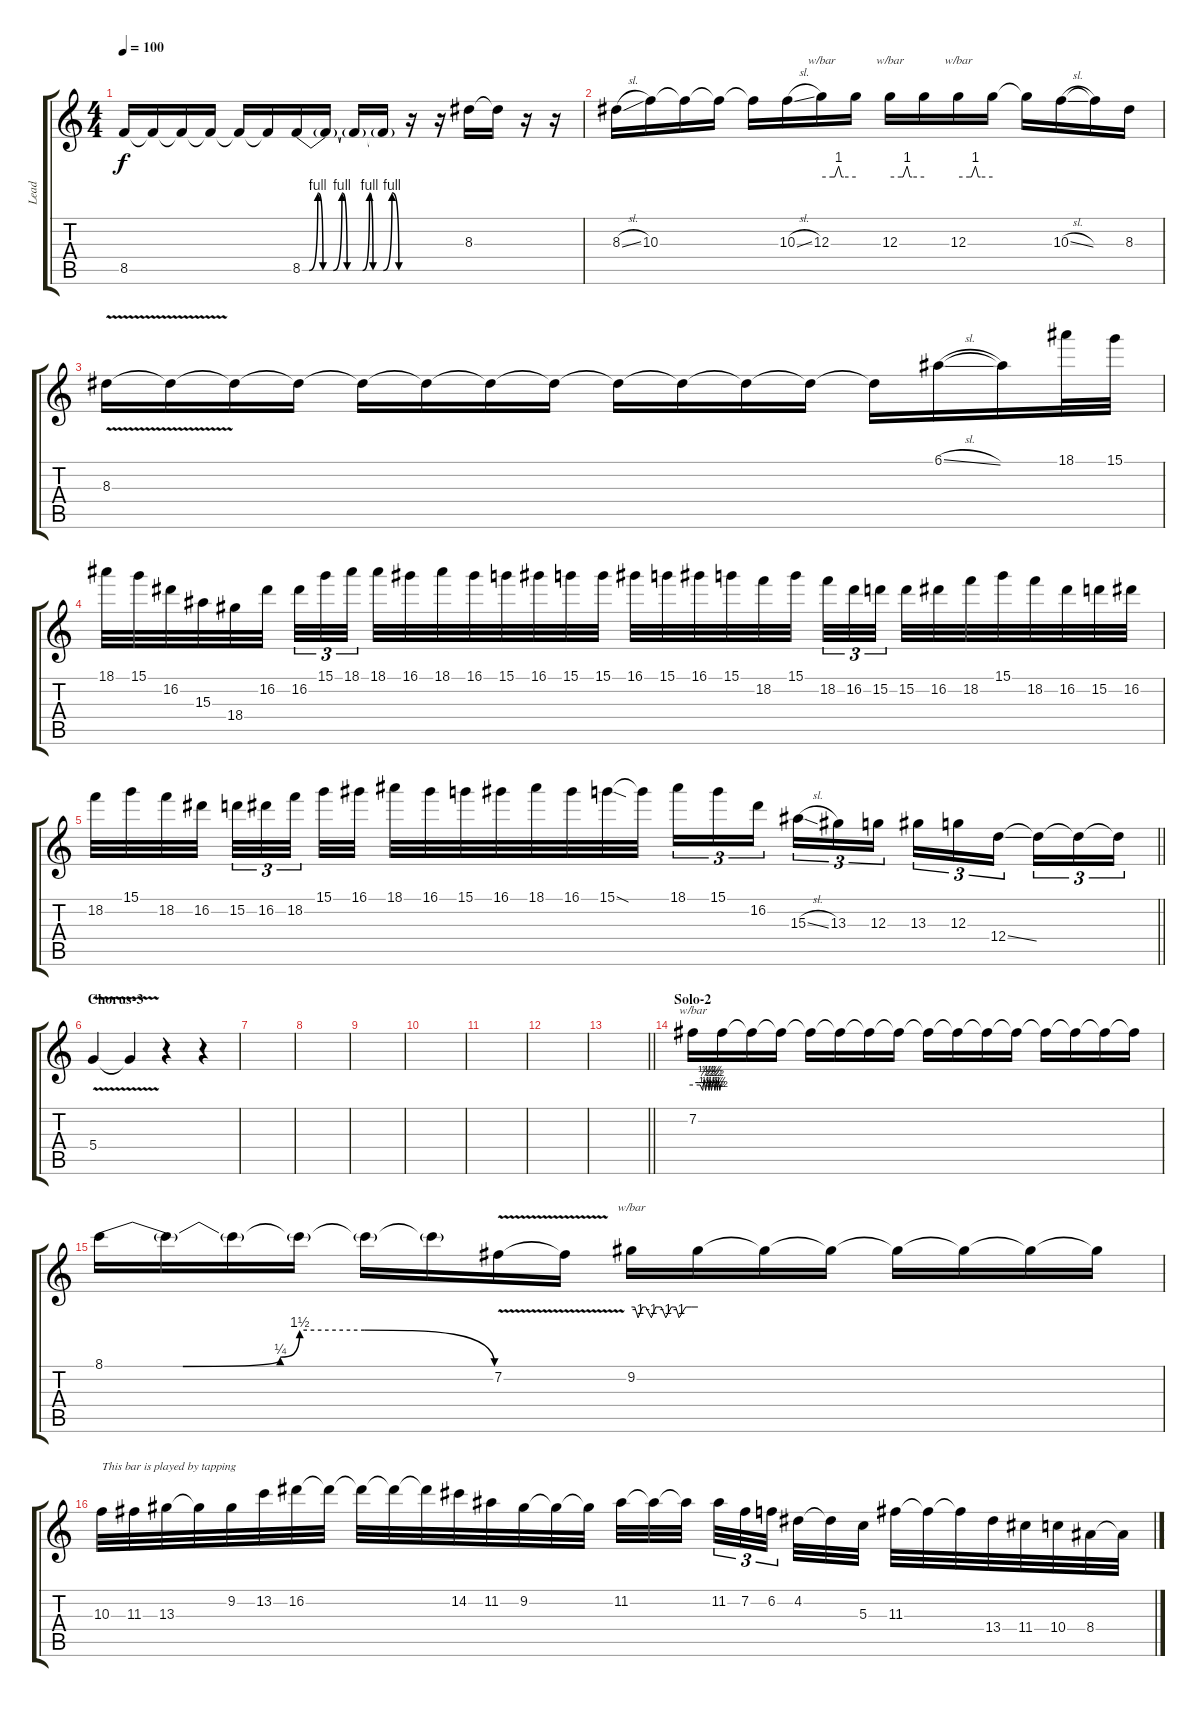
\track ("Lead" "Lead") {instrument distortionguitar}
\staff {score tabs}
\tuning (E4 B3 G3 D3 A2 E2) {hide}
\ts (4 4)
\tempo 100
\clef g2
\ks c
8.5{t}.16{dy f} 8.5{t}.16 8.5{t}.16 8.5{t}.16 8.5{t}.16 8.5{t}.16 8.5{be (custom 0 0 2 0 4 0 9 4 12 0 15 0 18 0 23 4 26 0 29 0 33 0 35 0 39 4 41 0 44 0 47 0 52 4 56 0 60 0)}.16 8.5{t}.16 8.5{t}.16 8.5{t}.16 r.16 r.16 8.3.16 8.3{t}.16 r.16 r.16 |
8.3{sl}.16 10.3.16 10.3{t}.16 10.3{t}.16 10.3{t}.16 10.3{sl}.16 12.3.16{tbe (custom default 0 0 20 0 23 0 30 4 35 0 39 0 60 0)} 12.3{t}.16 12.3.16{tbe (custom default 0 0 20 0 23 0 30 4 35 0 39 0 60 0)} 12.3{t}.16 12.3.16{tbe (custom default 0 0 20 0 23 0 30 4 35 0 39 0 60 0)} 12.3{t}.16 12.3{t}.16 10.3{sl}.16 10.3{t}.16 8.3.16 |
8.3{v}.16 8.3{t}.16 8.3{t}.16 8.3{t}.16 8.3{t}.16 8.3{t}.16 8.3{t}.16 8.3{t}.16 8.3{t}.16 8.3{t}.16 8.3{t}.16 8.3{t}.16 8.3{t}.16 6.1{sl}.16 6.1{t}.16 18.1.32 15.1.32 |
18.1.32 15.1.32 16.2.32 15.3.32 18.4.32 16.2.32 16.2.32{tu (3 2)} 15.1.32{tu (3 2)} 18.1.32{tu (3 2)} 18.1.32 16.1.32 18.1.32 16.1.32 15.1.32 16.1.32 15.1.32 15.1.32 16.1.32 15.1.32 16.1.32 15.1.32 18.2.32 15.1.32 18.2.32{tu (3 2)} 16.2.32{tu (3 2)} 15.2.32{tu (3 2)} 15.2.32 16.2.32 18.2.32 15.1.32 18.2.32 16.2.32 15.2.32 16.2.32 |
\barLineRight lightlight
18.2.32 15.1.32 18.2.32 16.2.32 15.2.32{tu (3 2)} 16.2.32{tu (3 2)} 18.2.32{tu (3 2)} 15.1.32 16.1.32 18.1.32 16.1.32 15.1.32 16.1.32 18.1.32 16.1.32 15.1{sod}.32 15.1{t}.32 18.1.16{tu (3 2)} 15.1.16{tu (3 2)} 16.2.16{tu (3 2)} 15.3{sl}.16{tu (3 2)} 13.3.16{tu (3 2)} 12.3.16{tu (3 2)} 13.3.16{tu (3 2)} 12.3.16{tu (3 2)} 12.4{ss}.16{tu (3 2)} 12.4{t}.16{tu (3 2)} 12.4{t}.16{tu (3 2)} 12.4{t}.16{tu (3 2)} |
\section ("" "Chorus-3")
5.4{v}.4 5.4{t}.4 r.4 r.4 |
|
|
|
|
|
|
\barLineRight lightlight
|
\section ("" "Solo-2")
7.2.16{tbe (custom default 0 0 15 0 20 -2 23 2 26 -2 30 2 33 -2 35 2 38 -2 42 2 45 -2 48 2 50 -2 52 2 55 -2 57 0 60 0)} 7.2{t}.16 7.2{t}.16 7.2{t}.16 7.2{t}.16 7.2{t}.16 7.2{t}.16 7.2{t}.16 7.2{t}.16 7.2{t}.16 7.2{t}.16 7.2{t}.16 7.2{t}.16 7.2{t}.16 7.2{t}.16 7.2{t}.16 |
8.1{be (custom 0 0 12 0 27 1 30 6 40 6 60 0)}.16 8.1{t}.16 8.1{t}.16 8.1{t}.16 8.1{t}.16 8.1{t}.16 7.2{v}.16 7.2{t}.16 9.2.16{tbe (custom default 0 0 3 0 6 -4 10 0 13 0 18 -4 22 0 27 0 31 -4 36 0 40 0 43 -4 49 0 54 0 60 0)} 9.2{t}.16 9.2{t}.16 9.2{t}.16 9.2{t}.16 9.2{t}.16 9.2{t}.16 9.2{t}.16 |
10.3.32{txt "This bar is played by tapping"} 11.3.32 13.3.32 13.3{t}.32 9.2.32 13.2.32 16.2.32 16.2{t}.32 16.2{t}.32 16.2{t}.32 16.2{t}.32 14.2.32 11.2.32 9.2.32 9.2{t}.32 9.2{t}.32 11.2.32 11.2{t}.32 11.2{t}.32 11.2.32{tu (3 2)} 7.2.32{tu (3 2)} 6.2.32{tu (3 2)} 4.2.32 4.2{t}.32 5.3.32 11.3.32 11.3{t}.32 11.3{t}.32 13.4.32 11.4.32 10.4.32 8.4.32 8.4{t}.32
